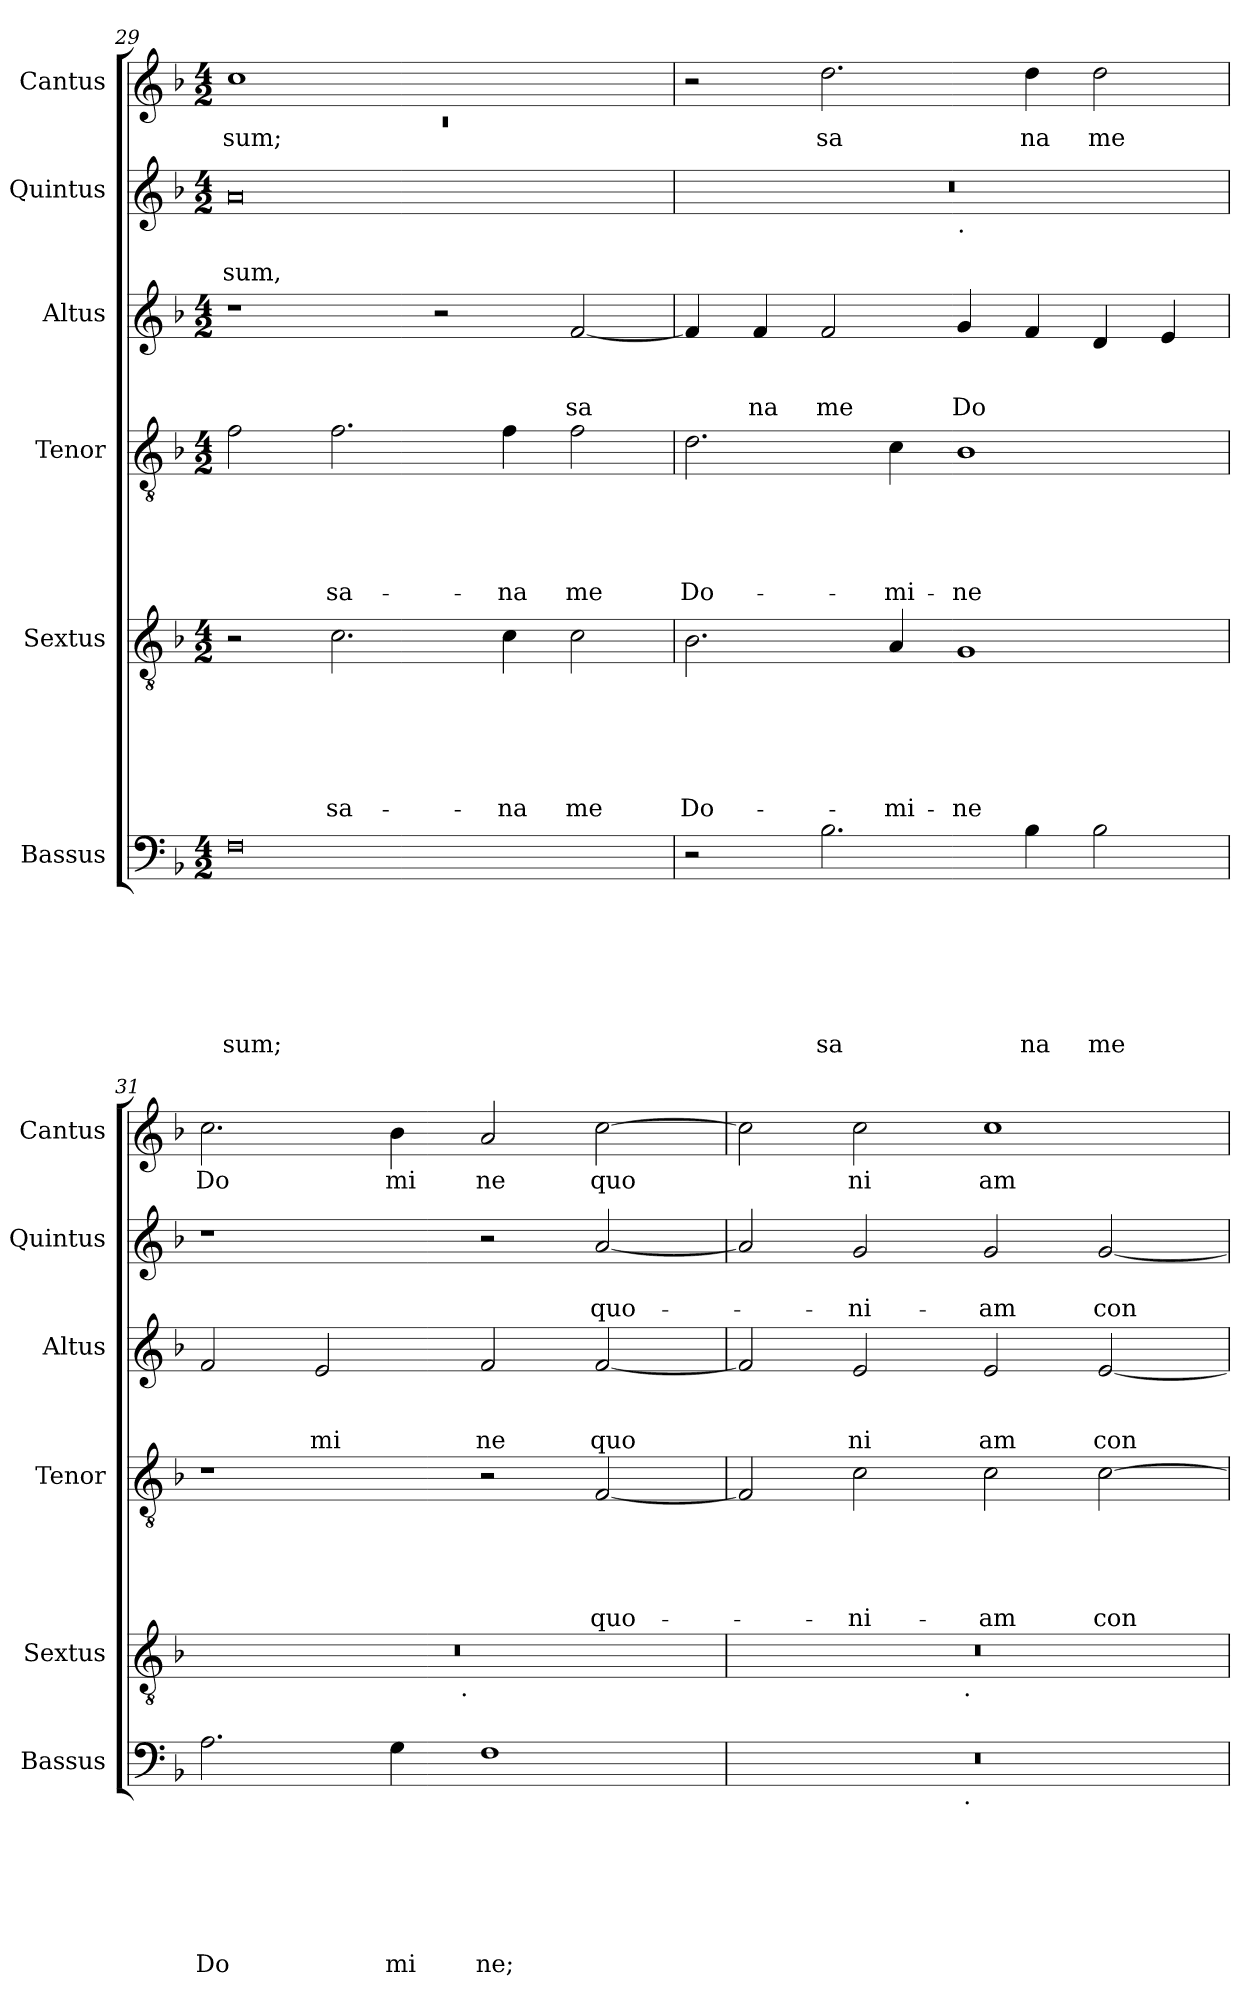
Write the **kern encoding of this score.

**kern	**text	**text	**text	**text	**text	**text	**text	**kern	**text	**text	**text	**text	**text	**text	**kern	**text	**text	**text	**text	**text	**kern	**text	**text	**text	**kern	**text	**text	**kern	**text
*part6	*part6	*part6	*part6	*part6	*part6	*part6	*part6	*part5	*part5	*part5	*part5	*part5	*part5	*part5	*part4	*part4	*part4	*part4	*part4	*part4	*part3	*part3	*part3	*part3	*part2	*part2	*part2	*part1	*part1
*staff6	*staff6	*staff6	*staff6	*staff6	*staff6	*staff6	*staff6	*staff5	*staff5	*staff5	*staff5	*staff5	*staff5	*staff5	*staff4	*staff4	*staff4	*staff4	*staff4	*staff4	*staff3	*staff3	*staff3	*staff3	*staff2	*staff2	*staff2	*staff1	*staff1
*I"Bassus	*	*	*	*	*	*	*	*I"Sextus	*	*	*	*	*	*	*I"Tenor	*	*	*	*	*	*I"Altus	*	*	*	*I"Quintus	*	*	*I"Cantus	*
*I'Bassus	*	*	*	*	*	*	*	*I'Sextus	*	*	*	*	*	*	*I'Tenor	*	*	*	*	*	*I'Altus	*	*	*	*I'Quintus	*	*	*I'Cantus	*
*clefF4	*	*	*	*	*	*	*	*clefGv2	*	*	*	*	*	*	*clefGv2	*	*	*	*	*	*clefG2	*	*	*	*clefG2	*	*	*clefG2	*
*k[b-]	*	*	*	*	*	*	*	*k[b-]	*	*	*	*	*	*	*k[b-]	*	*	*	*	*	*k[b-]	*	*	*	*k[b-]	*	*	*k[b-]	*
*F:	*	*	*	*	*	*	*	*F:	*	*	*	*	*	*	*F:	*	*	*	*	*	*F:	*	*	*	*F:	*	*	*F:	*
*M4/2	*	*	*	*	*	*	*	*M4/2	*	*	*	*	*	*	*M4/2	*	*	*	*	*	*M4/2	*	*	*	*M4/2	*	*	*M4/2	*
=29	=29	=29	=29	=29	=29	=29	=29	=29	=29	=29	=29	=29	=29	=29	=29	=29	=29	=29	=29	=29	=29	=29	=29	=29	=29	=29	=29	=29	=29
*	*	*	*	*	*	*	*	*	*	*	*	*	*	*	*	*	*	*	*	*	*	*	*	*	*	*	*	*^	*
!	!	!	!	!	!	!	!LO:LY:b	!	!	!	!	!	!	!	!	!	!	!	!	!	!	!	!	!	!	!	!LO:LY:b	!	!LO:N:vis=1	!LO:LY:b
0F	.	.	.	.	.	.	sum;	2r	.	.	.	.	.	.	2f\	.	.	.	.	.	1r	.	.	.	0a	.	sum,	1cc	0rc	sum;
!	!	!	!	!	!	!	!	!	!	!	!	!	!	!LO:LY:b	!	!	!	!	!	!LO:LY:b	!	!	!	!	!	!	!	!	!	!
.	.	.	.	.	.	.	.	2.c\	.	.	.	.	.	sa-	2.f\	.	.	.	.	sa-	.	.	.	.	.	.	.	.	.	.
.	.	.	.	.	.	.	.	.	.	.	.	.	.	.	.	.	.	.	.	.	2r	.	.	.	.	.	.	1ryy	.	.
!	!	!	!	!	!	!	!	!	!	!	!	!	!	!LO:LY:b	!	!	!	!	!	!LO:LY:b	!	!	!	!	!	!	!	!	!	!
.	.	.	.	.	.	.	.	4c\	.	.	.	.	.	-na	4f\	.	.	.	.	-na	.	.	.	.	.	.	.	.	.	.
!	!	!	!	!	!	!	!	!	!	!	!	!	!	!LO:LY:b	!	!	!	!	!	!LO:LY:b	!	!	!	!LO:LY:b	!	!	!	!	!	!
.	.	.	.	.	.	.	.	2c\	.	.	.	.	.	me	2f\	.	.	.	.	me	[<2f/	.	.	sa	.	.	.	.	.	.
*	*	*	*	*	*	*	*	*	*	*	*	*	*	*	*	*	*	*	*	*	*	*	*	*	*	*	*	*v	*v	*
=30	=30	=30	=30	=30	=30	=30	=30	=30	=30	=30	=30	=30	=30	=30	=30	=30	=30	=30	=30	=30	=30	=30	=30	=30	=30	=30	=30	=30	=30
!	!	!	!	!	!	!	!	!	!	!	!	!	!	!LO:LY:b	!	!	!	!	!	!LO:LY:b	!	!	!	!	!	!	!	!	!
*	*	*	*	*	*	*	*	*	*	*	*	*	*	*	*	*	*	*	*	*	*	*	*	*	*^	*	*	*	*
2r	.	.	.	.	.	.	.	2.B-\	.	.	.	.	.	Do-	2.d\	.	.	.	.	Do-	4f/]	.	.	.	0r	1ryy	.	.	2r	.
!	!	!	!	!	!	!	!	!	!	!	!	!	!	!	!	!	!	!	!	!	!	!	!	!LO:LY:b	!	!	!	!	!	!
.	.	.	.	.	.	.	.	.	.	.	.	.	.	.	.	.	.	.	.	.	4f/	.	.	na	.	.	.	.	.	.
!	!	!	!	!	!	!	!LO:LY:b	!	!	!	!	!	!	!	!	!	!	!	!	!	!	!	!	!LO:LY:b	!	!	!	!	!	!LO:LY:b
2.B-\	.	.	.	.	.	.	sa	.	.	.	.	.	.	.	.	.	.	.	.	.	2f/	.	.	me	.	.	.	.	2.dd\	sa
!	!	!	!	!	!	!	!	!	!	!	!	!	!	!LO:LY:b	!	!	!	!	!	!LO:LY:b	!	!	!	!	!	!	!	!	!	!
.	.	.	.	.	.	.	.	4A/	.	.	.	.	.	-mi-	4c\	.	.	.	.	-mi-	.	.	.	.	.	.	.	.	.	.
!	!	!	!	!	!	!	!	!	!	!	!	!	!	!	!	!	!	!	!	!	!	!	!	!	!	!LO:TX:b:t=.	!	!	!	!
!	!	!	!	!	!	!	!	!	!	!	!	!	!	!LO:LY:b	!	!	!	!	!	!LO:LY:b	!	!	!	!LO:LY:b	!	!	!	!	!	!
.	.	.	.	.	.	.	.	1G	.	.	.	.	.	-ne	1B-	.	.	.	.	-ne	4g/	.	.	Do	.	1ryy	.	.	.	.
!	!	!	!	!	!	!	!LO:LY:b	!	!	!	!	!	!	!	!	!	!	!	!	!	!	!	!	!	!	!	!	!	!	!LO:LY:b
4B-\	.	.	.	.	.	.	na	.	.	.	.	.	.	.	.	.	.	.	.	.	4f/	.	.	.	.	.	.	.	4dd\	na
!	!	!	!	!	!	!	!LO:LY:b	!	!	!	!	!	!	!	!	!	!	!	!	!	!	!	!	!	!	!	!	!	!	!LO:LY:b
2B-\	.	.	.	.	.	.	me	.	.	.	.	.	.	.	.	.	.	.	.	.	4d/	.	.	.	.	.	.	.	2dd\	me
.	.	.	.	.	.	.	.	.	.	.	.	.	.	.	.	.	.	.	.	.	4e/	.	.	.	.	.	.	.	.	.
=31	=31	=31	=31	=31	=31	=31	=31	=31	=31	=31	=31	=31	=31	=31	=31	=31	=31	=31	=31	=31	=31	=31	=31	=31	=31	=31	=31	=31	=31	=31
!	!	!	!	!	!	!	!LO:LY:b	!	!	!	!	!	!	!	!	!	!	!	!	!	!	!	!	!	!	!	!	!	!	!LO:LY:b
*	*	*	*	*	*	*	*	*^	*	*	*	*	*	*	*	*	*	*	*	*	*	*	*	*	*v	*v	*	*	*	*
2.A\	.	.	.	.	.	.	Do	0r	2ryy	.	.	.	.	.	.	1r	.	.	.	.	.	2f/	.	.	.	1r	.	.	2.cc\	Do
!	!	!	!	!	!	!	!	!	!	!	!	!	!	!	!	!	!	!	!	!	!	!	!	!	!LO:LY:b	!	!	!	!	!
.	.	.	.	.	.	.	.	.	4...ryy	.	.	.	.	.	.	.	.	.	.	.	.	2e/	.	.	mi	.	.	.	.	.
!	!	!	!	!	!	!	!LO:LY:b	!	!	!	!	!	!	!	!	!	!	!	!	!	!	!	!	!	!	!	!	!	!	!LO:LY:b
4G\	.	.	.	.	.	.	mi	.	.	.	.	.	.	.	.	.	.	.	.	.	.	.	.	.	.	.	.	.	4b-\	mi
!	!	!	!	!	!	!	!	!	!LO:TX:b:t=.	!	!	!	!	!	!	!	!	!	!	!	!	!	!	!	!	!	!	!	!	!
.	.	.	.	.	.	.	.	.	1ryy	.	.	.	.	.	.	.	.	.	.	.	.	.	.	.	.	.	.	.	.	.
!	!	!	!	!	!	!	!LO:LY:b	!	!	!	!	!	!	!	!	!	!	!	!	!	!	!	!	!	!LO:LY:b	!	!	!	!	!LO:LY:b
1F	.	.	.	.	.	.	ne;	.	.	.	.	.	.	.	.	2r	.	.	.	.	.	2f/	.	.	ne	2r	.	.	2a/	ne
!	!	!	!	!	!	!	!	!	!	!	!	!	!	!	!	!	!	!	!	!	!LO:LY:b	!	!	!	!LO:LY:b	!	!	!LO:LY:b	!	!LO:LY:b
.	.	.	.	.	.	.	.	.	.	.	.	.	.	.	.	[<2F/	.	.	.	.	quo-	[<2f/	.	.	quo	[<2a/	.	quo-	[>2cc\	quo
.	.	.	.	.	.	.	.	.	32ryy	.	.	.	.	.	.	.	.	.	.	.	.	.	.	.	.	.	.	.	.	.
=32	=32	=32	=32	=32	=32	=32	=32	=32	=32	=32	=32	=32	=32	=32	=32	=32	=32	=32	=32	=32	=32	=32	=32	=32	=32	=32	=32	=32	=32	=32
*^	*	*	*	*	*	*	*	*	*	*	*	*	*	*	*	*	*	*	*	*	*	*	*	*	*	*	*	*	*	*
0r	2ryy	.	.	.	.	.	.	.	0r	2ryy	.	.	.	.	.	.	2F/]	.	.	.	.	.	2f/]	.	.	.	2a/]	.	.	2cc\]	.
!	!	!	!	!	!	!	!	!	!	!	!	!	!	!	!	!	!	!	!	!	!	!LO:LY:b	!	!	!	!LO:LY:b	!	!	!LO:LY:b	!	!LO:LY:b
.	4...ryy	.	.	.	.	.	.	.	.	4...ryy	.	.	.	.	.	.	2c\	.	.	.	.	-ni-	2e/	.	.	ni	2g/	.	-ni-	2cc\	ni
!	!	!	!	!	!	!	!	!	!	!LO:TX:b:t=.	!	!	!	!	!	!	!	!	!	!	!	!	!	!	!	!	!	!	!	!	!
!	!LO:TX:b:t=.	!	!	!	!	!	!	!	!	!	!	!	!	!	!	!	!	!	!	!	!	!	!	!	!	!	!	!	!	!	!
.	1ryy	.	.	.	.	.	.	.	.	1ryy	.	.	.	.	.	.	.	.	.	.	.	.	.	.	.	.	.	.	.	.	.
!	!	!	!	!	!	!	!	!	!	!	!	!	!	!	!	!	!	!	!	!	!	!LO:LY:b	!	!	!	!LO:LY:b	!	!	!LO:LY:b	!	!LO:LY:b
.	.	.	.	.	.	.	.	.	.	.	.	.	.	.	.	.	2c\	.	.	.	.	-am	2e/	.	.	am	2g/	.	-am	1cc	am
!	!	!	!	!	!	!	!	!	!	!	!	!	!	!	!	!	!	!	!	!	!	!LO:LY:b	!	!	!	!LO:LY:b	!	!	!LO:LY:b	!	!
.	.	.	.	.	.	.	.	.	.	.	.	.	.	.	.	.	[>2c\	.	.	.	.	con-	[<2e/	.	.	con	[<2g/	.	con-	.	.
.	32ryy	.	.	.	.	.	.	.	.	32ryy	.	.	.	.	.	.	.	.	.	.	.	.	.	.	.	.	.	.	.	.	.
*v	*v	*	*	*	*	*	*	*	*	*	*	*	*	*	*	*	*	*	*	*	*	*	*	*	*	*	*	*	*	*	*
*	*	*	*	*	*	*	*	*v	*v	*	*	*	*	*	*	*	*	*	*	*	*	*	*	*	*	*	*	*	*	*
=	=	=	=	=	=	=	=	=	=	=	=	=	=	=	=	=	=	=	=	=	=	=	=	=	=	=	=	=	=
*-	*-	*-	*-	*-	*-	*-	*-	*-	*-	*-	*-	*-	*-	*-	*-	*-	*-	*-	*-	*-	*-	*-	*-	*-	*-	*-	*-	*-	*-
